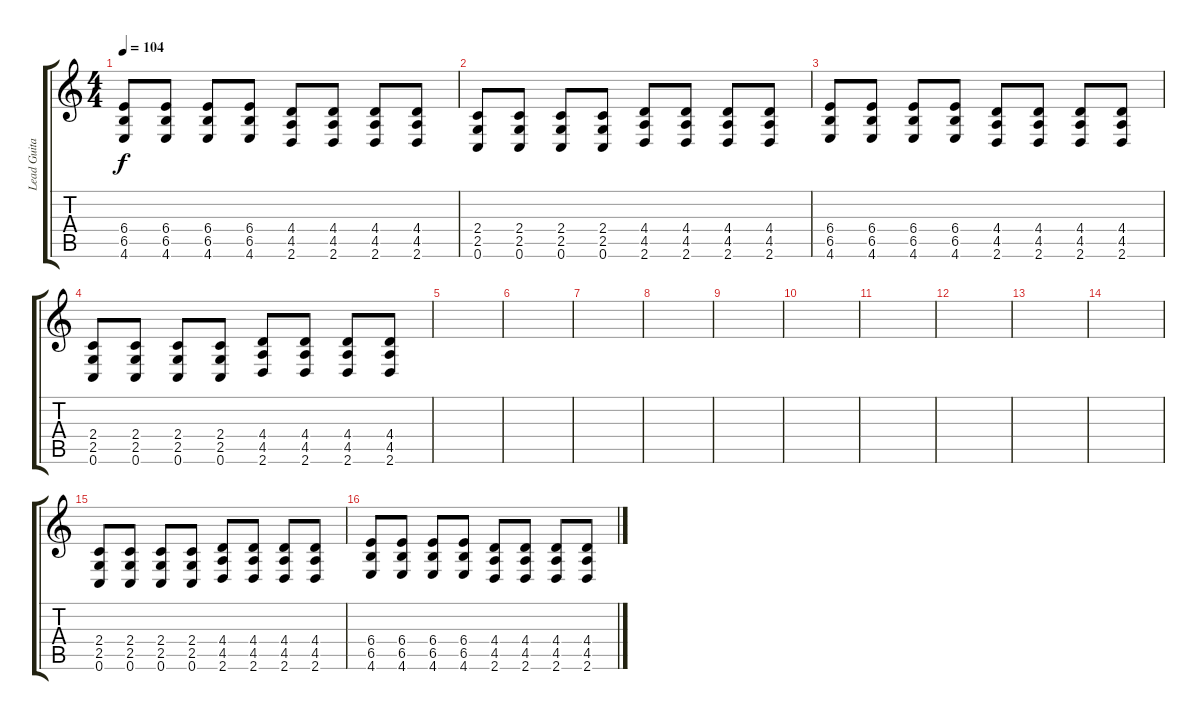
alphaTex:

\track ("Lead Guitar" "Lead Guita") {instrument overdrivenguitar}
\staff {score tabs}
\tuning (C4 G3 Eb3 Bb2 F2 C2) {hide}
\ts (4 4)
\tempo 104
\clef g2
\ks c
(6.4 6.5 4.6).8{dy f} (6.4 6.5 4.6).8 (6.4 6.5 4.6).8 (6.4 6.5 4.6).8 (4.4 4.5 2.6).8 (4.4 4.5 2.6).8 (4.4 4.5 2.6).8 (4.4 4.5 2.6).8 |
(2.4 2.5 0.6).8 (2.4 2.5 0.6).8 (2.4 2.5 0.6).8 (2.4 2.5 0.6).8 (4.4 4.5 2.6).8 (4.4 4.5 2.6).8 (4.4 4.5 2.6).8 (4.4 4.5 2.6).8 |
(6.4 6.5 4.6).8 (6.4 6.5 4.6).8 (6.4 6.5 4.6).8 (6.4 6.5 4.6).8 (4.4 4.5 2.6).8 (4.4 4.5 2.6).8 (4.4 4.5 2.6).8 (4.4 4.5 2.6).8 |
(2.4 2.5 0.6).8 (2.4 2.5 0.6).8 (2.4 2.5 0.6).8 (2.4 2.5 0.6).8 (4.4 4.5 2.6).8 (4.4 4.5 2.6).8 (4.4 4.5 2.6).8 (4.4 4.5 2.6).8 |
|
|
|
|
|
|
|
|
|
|
(2.4 2.5 0.6).8 (2.4 2.5 0.6).8 (2.4 2.5 0.6).8 (2.4 2.5 0.6).8 (4.4 4.5 2.6).8 (4.4 4.5 2.6).8 (4.4 4.5 2.6).8 (4.4 4.5 2.6).8 |
(6.4 6.5 4.6).8 (6.4 6.5 4.6).8 (6.4 6.5 4.6).8 (6.4 6.5 4.6).8 (4.4 4.5 2.6).8 (4.4 4.5 2.6).8 (4.4 4.5 2.6).8 (4.4 4.5 2.6).8
